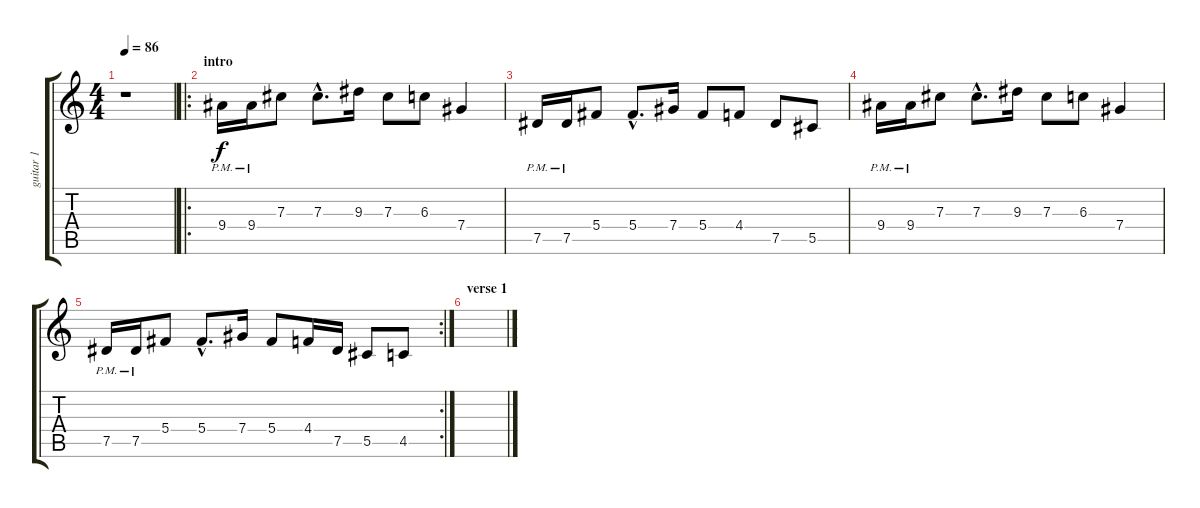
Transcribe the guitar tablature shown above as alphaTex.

\track ("guitar 1" "guitar 1") {instrument distortionguitar}
\staff {score tabs}
\tuning (Eb4 Bb3 Gb3 Db3 Ab2 Eb2) {hide}
\ts (4 4)
\tempo 86
\clef g2
\ks c
r.1{dy f instrument distortionguitar} |
\ro
\section ("" "intro")
9.4{pm}.16 9.4{pm}.16 7.3.8 7.3{hac}.8{d} 9.3.16 7.3.8 6.3.8 7.4.4 |
7.5{pm}.16 7.5{pm}.16 5.4.8 5.4{hac}.8{d} 7.4.16 5.4.8 4.4.8 7.5.8 5.5.8 |
9.4{pm}.16 9.4{pm}.16 7.3.8 7.3{hac}.8{d} 9.3.16 7.3.8 6.3.8 7.4.4 |
\rc 2
7.5{pm}.16 7.5{pm}.16 5.4.8 5.4{hac}.8{d} 7.4.16 5.4.8 4.4.16 7.5.16 5.5.8 4.5.8 |
\section ("" "verse 1")
